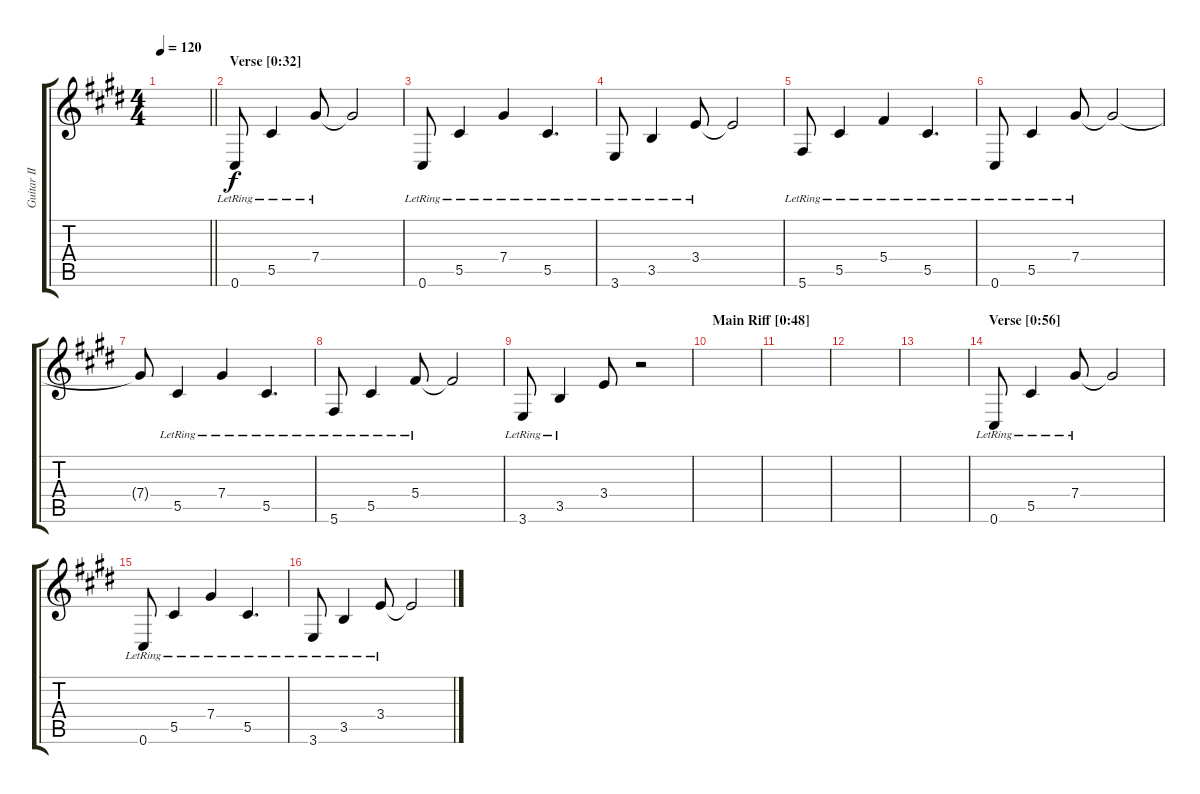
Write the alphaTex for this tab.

\track ("Guitar II" "Guitar II") {instrument distortionguitar}
\staff {score tabs}
\tuning (Eb4 Bb3 Gb3 Db3 Ab2 Db2) {hide}
\ts (4 4)
\tempo 120
\clef g2
\barLineRight lightlight
\ks c#minor
|
\section ("" "Verse [0:32]")
0.6{lr}.8{volume 12 instrument electricguitarmuted} 5.5{lr}.4 7.4{lr}.8 7.4{t}.2 |
0.6{lr}.8 5.5{lr}.4 7.4{lr}.4 5.5{lr}.4{d} |
3.6{lr}.8 3.5{lr}.4 3.4{lr}.8 3.4{t}.2 |
5.6{lr}.8 5.5{lr}.4 5.4{lr}.4 5.5{lr}.4{d} |
0.6{lr}.8 5.5{lr}.4 7.4{lr}.8 7.4{t}.2 |
7.4{t}.8 5.5{lr}.4 7.4{lr}.4 5.5{lr}.4{d} |
5.6{lr}.8 5.5{lr}.4 5.4{lr}.8 5.4{t}.2 |
3.6{lr}.8 3.5{lr}.4 3.4.8 r.2 |
\section ("" "Main Riff [0:48]")
|
|
|
|
\section ("" "Verse [0:56]")
0.6{lr}.8{volume 12 instrument electricguitarmuted} 5.5{lr}.4 7.4{lr}.8 7.4{t}.2 |
0.6{lr}.8 5.5{lr}.4 7.4{lr}.4 5.5{lr}.4{d} |
3.6{lr}.8 3.5{lr}.4 3.4{lr}.8 3.4{t}.2
